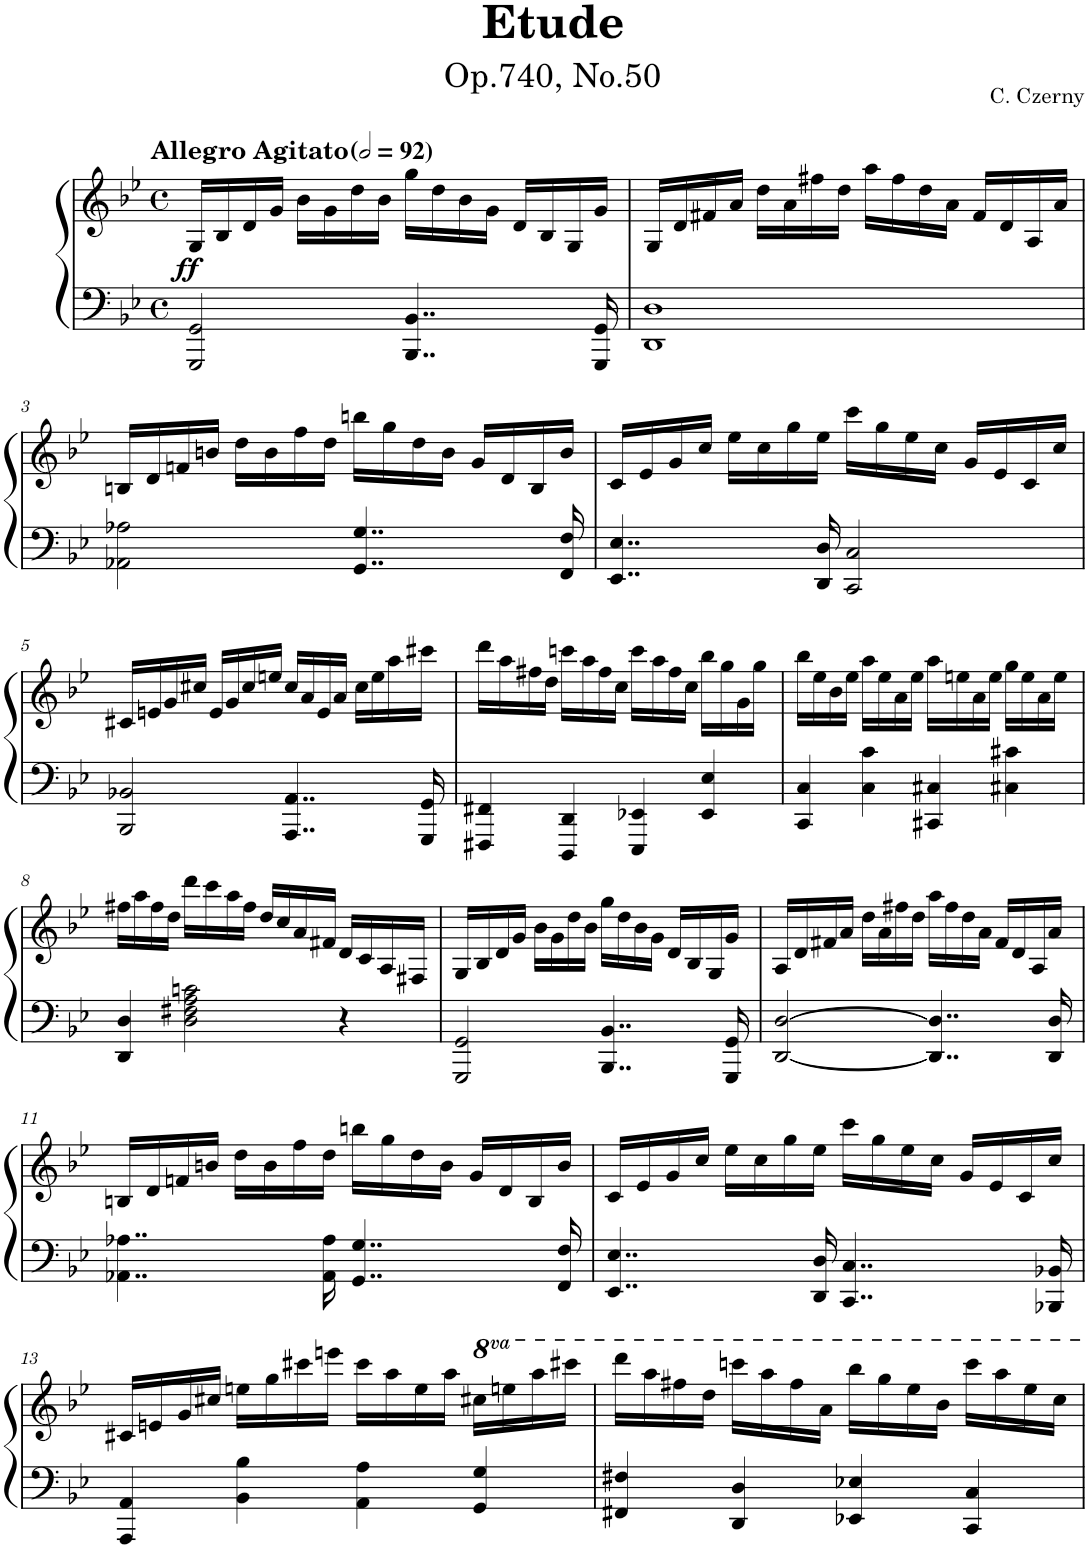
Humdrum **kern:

**kern	**kern	**dynam
*part1	*part1	*part1
*staff2	*staff1	*staff1/2
*I"Piano	*	*
*I'Pno	*	*
*clefF4	*clefG2	*
*k[b-e-]	*k[b-e-]	*
*M4/4	*M4/4	*
*met(c)	*met(c)	*
=1	=1	=1
!	!LO:TX:a:B:t=Allegro Agitato	!
!	!	!LO:DY:b
2GGG/ 2GG/	16G/LL	ff
.	16B-/	.
.	16d/	.
.	16g/JJ	.
.	16b-\LL	.
.	16g\	.
*	*MM184	*
.	16dd\	.
.	16b-\JJ	.
4..BBB-/ 4..BB-/	16gg\LL	.
.	16dd\	.
.	16b-\	.
.	16g\JJ	.
.	16d/LL	.
.	16B-/	.
.	16G/	.
16GGG/ 16GG/	16g/JJ	.
=2	=2	=2
1DD 1D	16G/LL	.
.	16d/	.
.	16f#X/	.
.	16a/JJ	.
.	16dd\LL	.
.	16a\	.
.	16ff#X\	.
.	16dd\JJ	.
.	16aa\LL	.
.	16ff#\	.
.	16dd\	.
.	16a\JJ	.
.	16f#/LL	.
.	16d/	.
.	16A/	.
.	16a/JJ	.
!!LO:LB:g=z
=3	=3	=3
2AA-X\ 2A-X\	16Bn/LL	.
.	16d/	.
.	16fn/	.
.	16bn/JJ	.
.	16dd\LL	.
.	16b\	.
.	16ff\	.
.	16dd\JJ	.
4..GG/ 4..G/	16bbn\LL	.
.	16gg\	.
.	16dd\	.
.	16b\JJ	.
.	16g/LL	.
.	16d/	.
.	16B/	.
16FF/ 16F/	16b/JJ	.
=4	=4	=4
4..EE-/ 4..E-/	16c/LL	.
.	16e-/	.
.	16g/	.
.	16cc/JJ	.
.	16ee-\LL	.
.	16cc\	.
.	16gg\	.
16DD/ 16D/	16ee-\JJ	.
2CC/ 2C/	16ccc\LL	.
.	16gg\	.
.	16ee-\	.
.	16cc\JJ	.
.	16g/LL	.
.	16e-/	.
.	16c/	.
.	16cc/JJ	.
!!LO:LB:g=z
=5	=5	=5
2BBB-/ 2BB-X/	16c#X/LL	.
.	16en/	.
.	16g/	.
.	16cc#X/JJ	.
.	16e/LL	.
.	16g/	.
.	16cc#/	.
.	16een/JJ	.
4..AAA/ 4..AA/	16cc#/LL	.
.	16a/	.
.	16e/	.
.	16a/JJ	.
.	16cc#\LL	.
.	16ee\	.
.	16aa\	.
16GGG/ 16GG/	16ccc#X\JJ	.
=6	=6	=6
4FFF#X/ 4FF#X/	16ddd\LL	.
.	16aa\	.
.	16ff#X\	.
.	16dd\JJ	.
4DDD/ 4DD/	16cccn\LL	.
.	16aa\	.
.	16ff#\	.
.	16cc\JJ	.
4EEE-/ 4EE-X/	16ccc\LL	.
.	16aa\	.
.	16ff#\	.
.	16cc\JJ	.
4EE-/ 4E-/	16bb-\LL	.
.	16gg\	.
.	16g\	.
.	16gg\JJ	.
=7	=7	=7
4CC/ 4C/	16bb-\LL	.
.	16ee-\	.
.	16b-\	.
.	16ee-\JJ	.
4C\ 4c\	16aa\LL	.
.	16ee-\	.
.	16a\	.
.	16ee-\JJ	.
4CC#X/ 4C#X/	16aa\LL	.
.	16een\	.
.	16a\	.
.	16ee\JJ	.
4C#X\ 4c#X\	16gg\LL	.
.	16ee\	.
.	16a\	.
.	16ee\JJ	.
!!LO:LB:g=z
=8	=8	=8
4DD/ 4D/	16ff#X\LL	.
.	16aa\	.
.	16ff#\	.
.	16dd\JJ	.
2D\ 2F#X\ 2A\ 2cn\	16ddd\LL	.
.	16ccc\	.
.	16aa\	.
.	16ff#\JJ	.
.	16dd/LL	.
.	16cc/	.
.	16a/	.
.	16f#X/JJ	.
4r	16d/LL	.
.	16c/	.
.	16A/	.
.	16F#X/JJ	.
=9	=9	=9
2GGG/ 2GG/	16G/LL	.
.	16B-/	.
.	16d/	.
.	16g/JJ	.
.	16b-\LL	.
.	16g\	.
.	16dd\	.
.	16b-\JJ	.
4..BBB-/ 4..BB-/	16gg\LL	.
.	16dd\	.
.	16b-\	.
.	16g\JJ	.
.	16d/LL	.
.	16B-/	.
.	16G/	.
16GGG/ 16GG/	16g/JJ	.
=10	=10	=10
[2DD/ [2D/	16A/LL	.
.	16d/	.
.	16f#X/	.
.	16a/JJ	.
.	16dd\LL	.
.	16a\	.
.	16ff#X\	.
.	16dd\JJ	.
4..DD/] 4..D/]	16aa\LL	.
.	16ff#\	.
.	16dd\	.
.	16a\JJ	.
.	16f#/LL	.
.	16d/	.
.	16A/	.
16DD/ 16D/	16a/JJ	.
!!LO:LB:g=z
=11	=11	=11
4..AA-X\ 4..A-X\	16Bn/LL	.
.	16d/	.
.	16fn/	.
.	16bn/JJ	.
.	16dd\LL	.
.	16b\	.
.	16ff\	.
16AA-\ 16A-\	16dd\JJ	.
4..GG/ 4..G/	16bbn\LL	.
.	16gg\	.
.	16dd\	.
.	16b\JJ	.
.	16g/LL	.
.	16d/	.
.	16B/	.
16FF/ 16F/	16b/JJ	.
=12	=12	=12
4..EE-/ 4..E-/	16c/LL	.
.	16e-/	.
.	16g/	.
.	16cc/JJ	.
.	16ee-\LL	.
.	16cc\	.
.	16gg\	.
16DD/ 16D/	16ee-\JJ	.
4..CC/ 4..C/	16ccc\LL	.
.	16gg\	.
.	16ee-\	.
.	16cc\JJ	.
.	16g/LL	.
.	16e-/	.
.	16c/	.
16BBB-X/ 16BB-X/	16cc/JJ	.
!!LO:LB:g=z
=13	=13	=13
4AAA/ 4AA/	16c#X/LL	.
.	16en/	.
.	16g/	.
.	16cc#X/JJ	.
4BB-\ 4B-\	16een\LL	.
.	16gg\	.
.	16ccc#X\	.
.	16eeen\JJ	.
4AA\ 4A\	16ccc#\LL	.
.	16aa\	.
.	16ee\	.
.	16aa\JJ	.
4GG/ 4G/	16ccc#X\LL	.
.	16eeen\	.
.	16aaa\	.
.	16cccc#X\JJ	.
=14	=14	=14
4FF#X/ 4F#X/	16dddd\LL	.
.	16aaa\	.
.	16fff#X\	.
.	16ddd\JJ	.
4DD/ 4D/	16ccccn\LL	.
.	16aaa\	.
.	16fff#\	.
.	16aa\JJ	.
4EE-X/ 4E-X/	16bbb-\LL	.
.	16ggg\	.
.	16eee-\	.
.	16bb-\JJ	.
4CC/ 4C/	16cccc\LL	.
.	16aaa\	.
.	16eee-\	.
.	16ccc\JJ	.
=	=	=
*-	*-	*-
